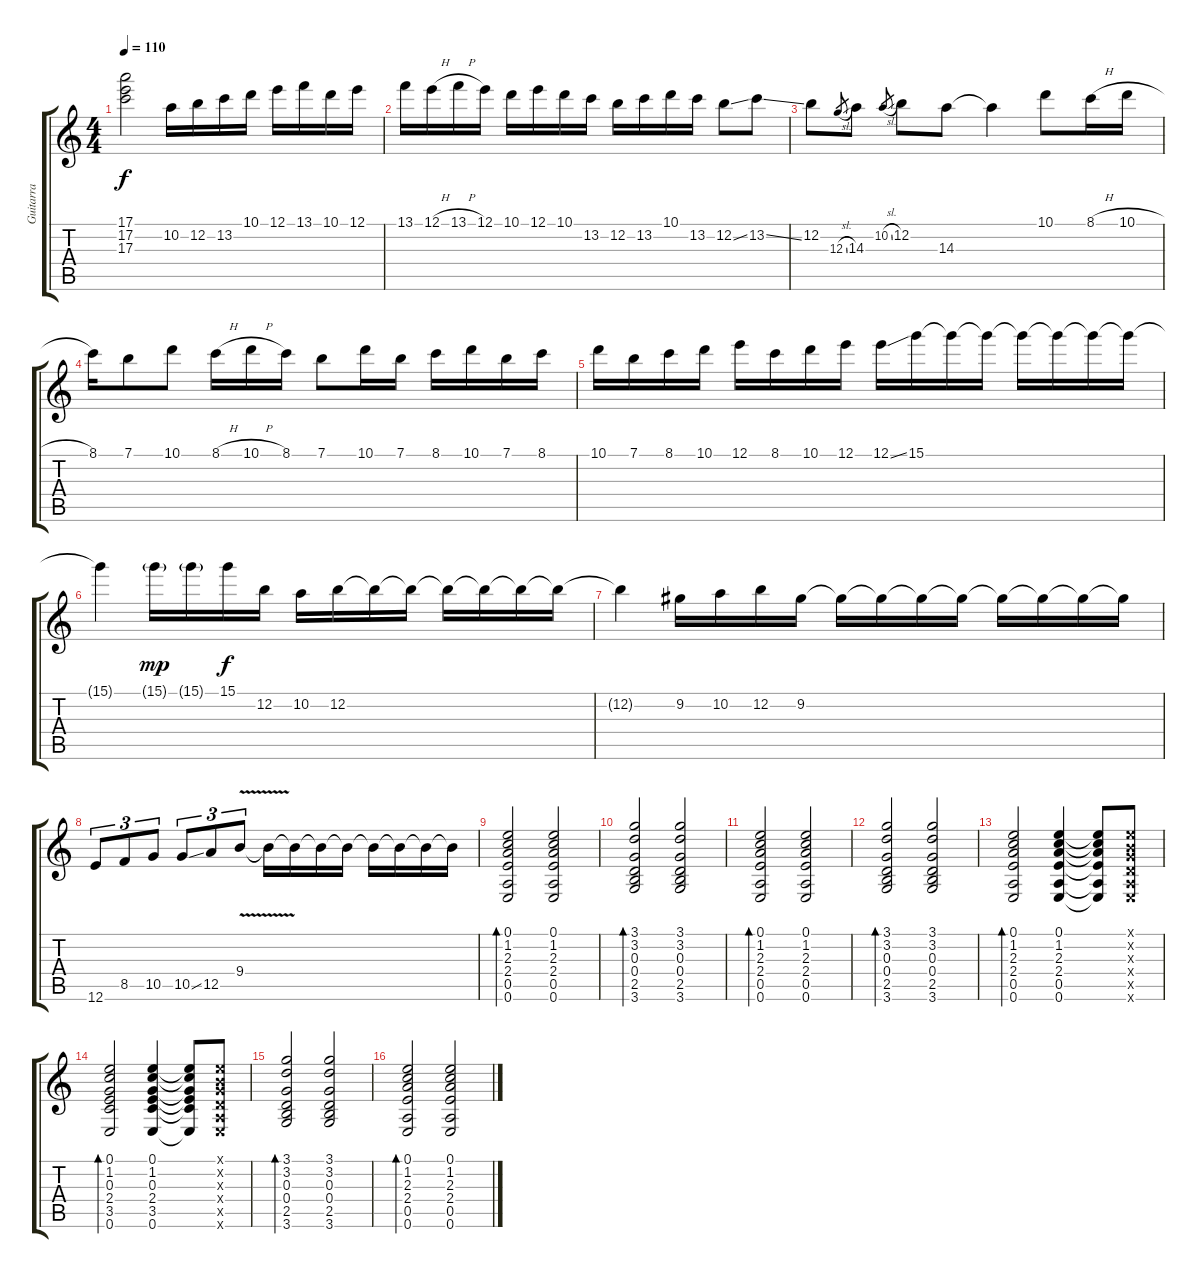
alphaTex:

\track ("Guitarra" "Guitarra") {instrument acousticguitarsteel}
\staff {score tabs}
\tuning (E4 B3 G3 D3 A2 E2) {hide}
\ts (4 4)
\tempo 110
\clef g2
\ks c
(17.1 17.2 17.3).2{dy f} 10.2.16 12.2.16 13.2.16 10.1.16 12.1.16 13.1.16 10.1.16 12.1.16 |
13.1.16 12.1{h}.16 13.1{h}.16 12.1.16 10.1.16 12.1.16 10.1.16 13.2.16 12.2.16 13.2.16 10.1.16 13.2.16 12.2{ss}.8 13.2{ss}.8 |
12.2.8 12.3{sl}.8{gr} 14.3.8 10.2{sl}.8{gr} 12.2.8 14.3.8 14.3{t}.4 10.1.8 8.1{h}.16 10.1{h}.16 |
8.1.16 7.1.8 10.1.8 8.1{h}.16 10.1{h}.16 8.1.16 7.1.8 10.1.16 7.1.16 8.1.16 10.1.16 7.1.16 8.1.16 |
10.1.16 7.1.16 8.1.16 10.1.16 12.1.16 8.1.16 10.1.16 12.1.16 12.1{ss}.16 15.1.16 15.1{t}.16 15.1{t}.16 15.1{t}.16 15.1{t}.16 15.1{t}.16 15.1{t}.16 |
15.1{t}.4 15.1{g}.16{dy mp} 15.1{g}.16 15.1.16{dy f} 12.2.16 10.2.16 12.2.16 12.2{t}.16 12.2{t}.16 12.2{t}.16 12.2{t}.16 12.2{t}.16 12.2{t}.16 |
12.2{t}.4 9.2.16 10.2.16 12.2.16 9.2.16 9.2{t}.16 9.2{t}.16 9.2{t}.16 9.2{t}.16 9.2{t}.16 9.2{t}.16 9.2{t}.16 9.2{t}.16 |
12.6.8{tu (3 2)} 8.5.8{tu (3 2)} 10.5.8{tu (3 2)} 10.5{ss}.8{tu (3 2)} 12.5.8{tu (3 2)} 9.4{v}.8{tu (3 2)} 9.4{t}.16 9.4{t}.16 9.4{t}.16 9.4{t}.16 9.4{t}.16 9.4{t}.16 9.4{t}.16 9.4{t}.16 |
(0.1 1.2 2.3 2.4 0.5 0.6).2{bd 120} (0.1 1.2 2.3 2.4 0.5 0.6).2 |
(3.1 3.2 0.3 0.4 2.5 3.6).2{bd 120} (3.1 3.2 0.3 0.4 2.5 3.6).2 |
(0.1 1.2 2.3 2.4 0.5 0.6).2{bd 120} (0.1 1.2 2.3 2.4 0.5 0.6).2 |
(3.1 3.2 0.3 0.4 2.5 3.6).2{bd 120} (3.1 3.2 0.3 0.4 2.5 3.6).2 |
(0.1 1.2 2.3 2.4 0.5 0.6).2{bd 120} (0.1 1.2 2.3 2.4 0.5 0.6).4 (0.1{t} 1.2{t} 2.3{t} 2.4{t} 0.5{t} 0.6{t}).8 (0.1{x} 0.2{x} 0.3{x} 0.4{x} 0.5{x} 0.6{x}).8 |
(0.1 1.2 0.3 2.4 3.5 0.6).2{bd 120} (0.1 1.2 0.3 2.4 3.5 0.6).4 (0.1{t} 1.2{t} 0.3{t} 2.4{t} 3.5{t} 0.6{t}).8 (0.1{x} 0.2{x} 0.3{x} 0.4{x} 0.5{x} 0.6{x}).8 |
(3.1 3.2 0.3 0.4 2.5 3.6).2{bd 120} (3.1 3.2 0.3 0.4 2.5 3.6).2 |
(0.1 1.2 2.3 2.4 0.5 0.6).2{bd 120} (0.1 1.2 2.3 2.4 0.5 0.6).2
